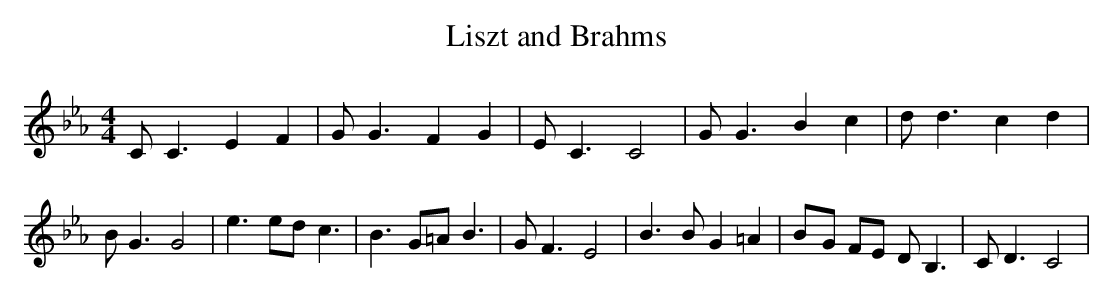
X:1
T:Liszt and Brahms
M:4/4
L:1/4
K:Eb
 C/2 C3/2 E F| G/2 G3/2 F G| E/2 C3/2 C2| G/2 G3/2 B c| d/2 d3/2 c d|\
 B/2 G3/2 G2| e3/2 e/2d/2 c3/2| B3/2 G/2=A/2 B3/2| G/2 F3/2 E2| B3/2 B/2 G =A|\
B/2-G/2 F/2E/2 D/2 B,3/2| C/2 D3/2 C2|
